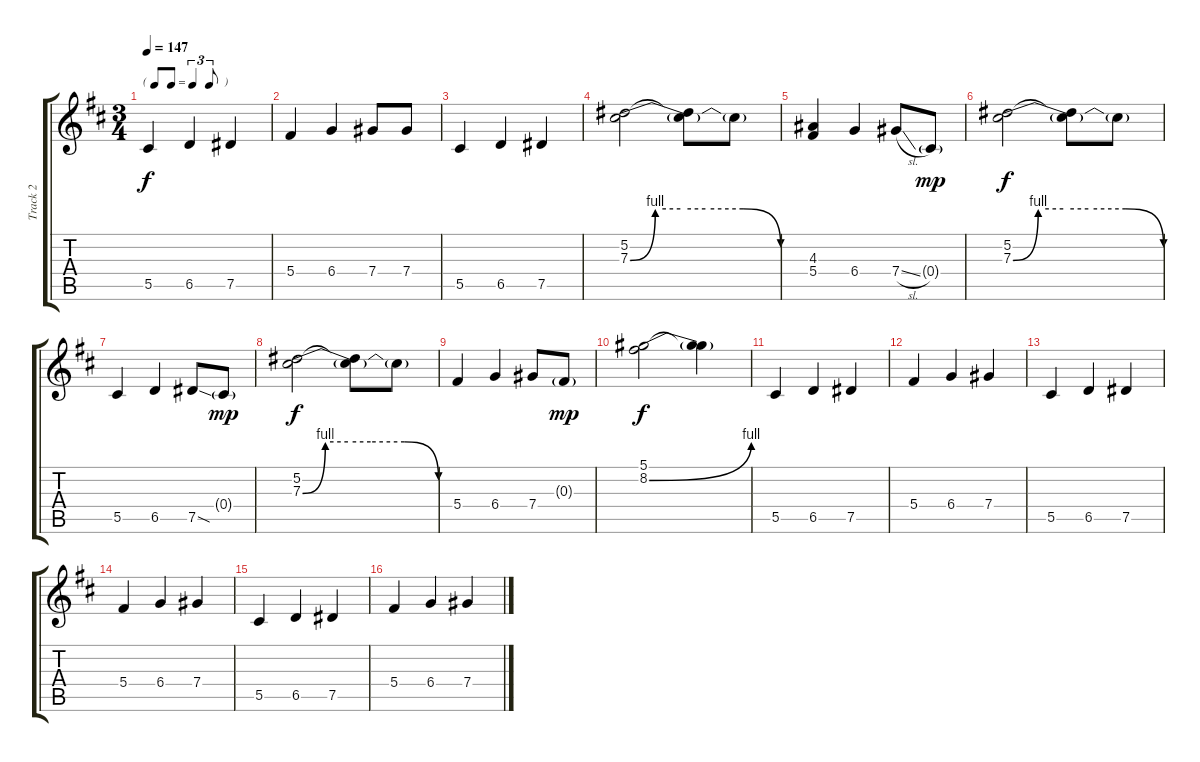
\track ("Track 2" "Track 2") {instrument distortionguitar}
\staff {score tabs}
\tuning (Eb4 Bb3 Gb3 Db3 Ab2 Eb2) {hide}
\ts (3 4)
\tf triplet8th
\tempo 147
\clef g2
\ks d
5.5.4{dy f} 6.5.4 7.5.4 |
5.4.4 6.4.4 7.4.8 7.4.8 |
5.5.4 6.5.4 7.5.4 |
(5.2 7.3{be (custom 0 0 10 4 20 4 30 4 45 4 60 0)}).2 (5.2{t} 7.3{t}).8 7.3{t}.8 |
(4.3 5.4).4 6.4.4 7.4{sl}.8 0.4{g}.8{dy mp} |
(5.2 7.3{be (custom 0 0 10 4 20 4 30 4 45 4 60 0)}).2{dy f} (5.2{t} 7.3{t}).8 7.3{t}.8 |
5.5.4 6.5.4 7.5{sod}.8 0.4{g}.8{dy mp} |
(5.2 7.3{be (custom 0 0 10 4 20 4 30 4 45 4 60 0)}).2{dy f} (5.2{t} 7.3{t}).8 7.3{t}.8 |
5.4.4 6.4.4 7.4.8 0.3{g}.8{dy mp} |
(5.1 8.2{be (bend 0 0 60 4)}).2{dy f} (5.1{t} 8.2{t}).4 |
5.5.4 6.5.4 7.5.4 |
5.4.4 6.4.4 7.4.4 |
5.5.4 6.5.4 7.5.4 |
5.4.4 6.4.4 7.4.4 |
5.5.4 6.5.4 7.5.4 |
5.4.4 6.4.4 7.4.4
